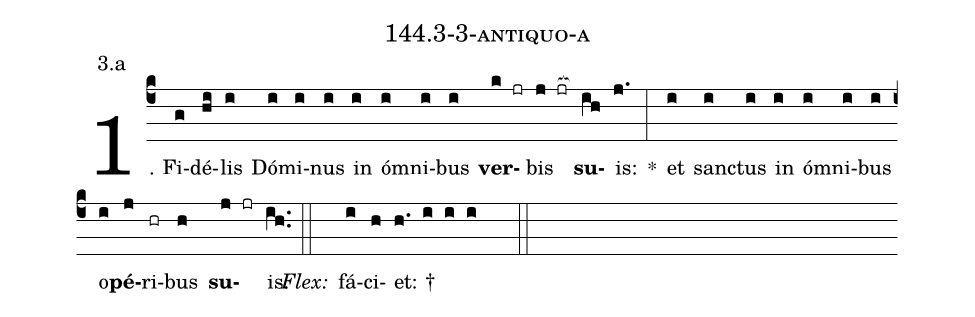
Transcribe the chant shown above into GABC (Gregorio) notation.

name: 144.3-3-antiquo-a;
annotation: 3.a;
%%
(c4)1. Fi(g)dé(hi)lis(i) Dó(i)mi(i)nus(i) in(i) óm(i)ni(i)bus(i) <b>ver</b>(k jr)bis(j jr[ocb:1{]) <b>su</b>(ih[ocb:0}])is:(j.) *(:) et(i) sanc(i)tus(i) in(i) óm(i)ni(i)bus(i) o(i)<b>pé</b>(j)ri(hr)bus(h) <b>su</b>(j jr)is.(ih..) (::)
<i>Flex:</i>()  fá(i)ci(h)et: †(h. i i i  ::)
